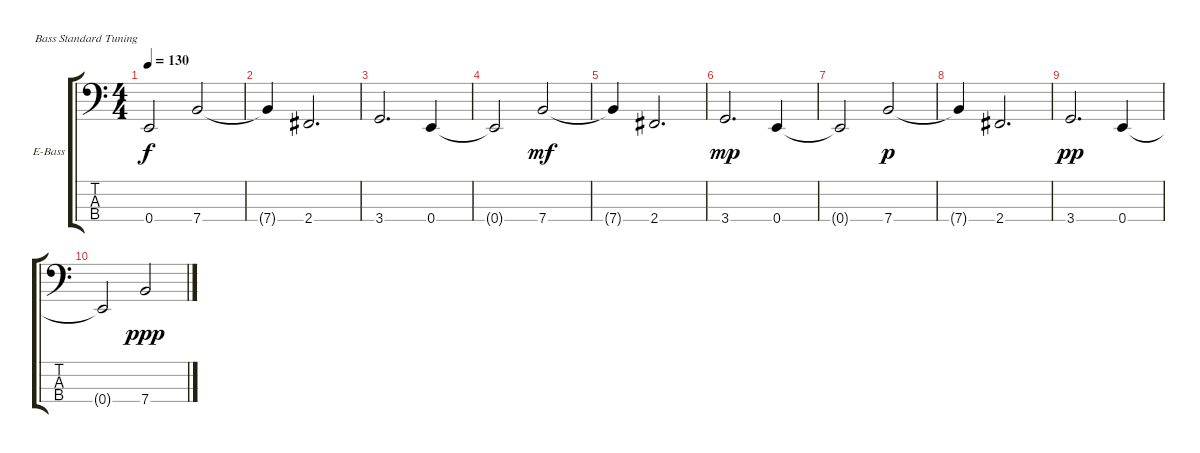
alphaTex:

\bracketExtendMode groupsimilarinstruments
\firstSystemTrackNameOrientation horizontal
\otherSystemsTrackNameOrientation horizontal
\track ("Äîðîæêà 2" "E-Bass") {instrument electricbassfinger}
\staff {score tabs}
\tuning (G2 D2 A1 E1)
\ts (4 4)
\tempo 130
\clef f4
\ks c
0.4{t}.2{dy f} 7.4.2 |
7.4{t}.4 2.4.2{d} |
3.4.2{d} 0.4.4 |
0.4{t}.2 7.4.2{dy mf} |
7.4{t}.4 2.4.2{d} |
3.4.2{d dy mp} 0.4.4 |
0.4{t}.2 7.4.2{dy p} |
7.4{t}.4 2.4.2{d} |
3.4.2{d dy pp} 0.4.4 |
0.4{t}.2 7.4.2{dy ppp}
